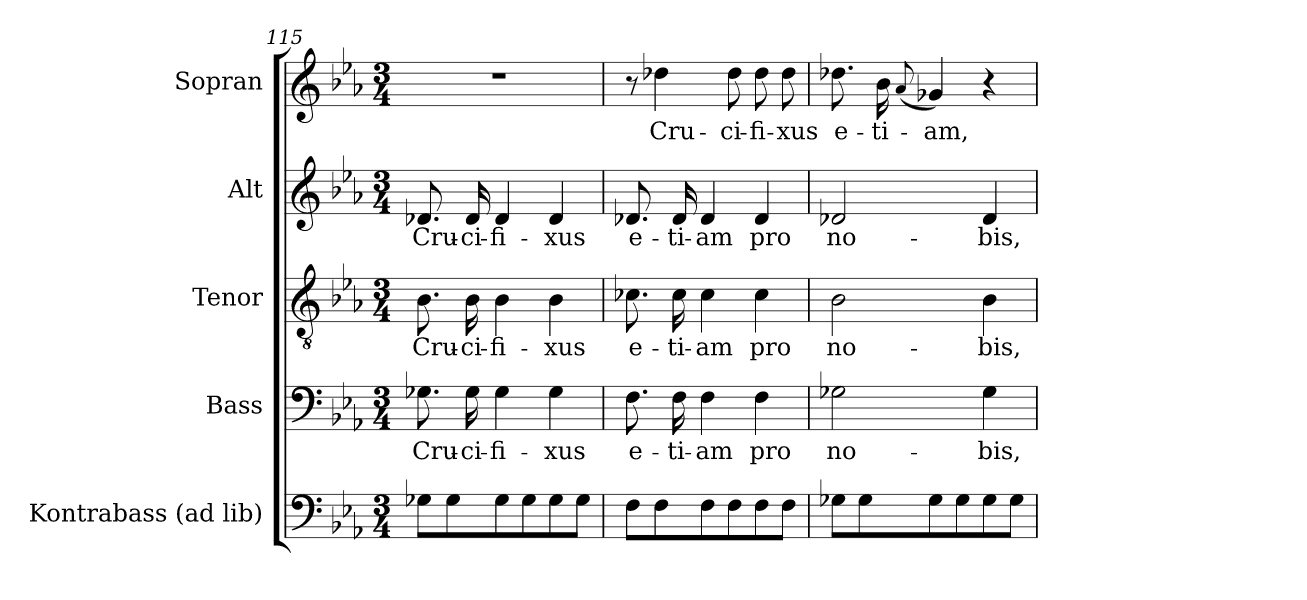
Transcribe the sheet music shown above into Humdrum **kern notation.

**kern	**kern	**text	**kern	**text	**kern	**text	**kern	**text
*part5	*part4	*part4	*part3	*part3	*part2	*part2	*part1	*part1
*staff5	*staff4	*staff4	*staff3	*staff3	*staff2	*staff2	*staff1	*staff1
*I"Kontrabass (ad lib)	*I"Bass	*	*I"Tenor	*	*I"Alt	*	*I"Sopran	*
*I'Kb.	*I'B.	*	*I'T.	*	*I'A.	*	*I'S.	*
*clefF4	*clefF4	*	*clefGv2	*	*clefG2	*	*clefG2	*
*ITrd7c12	*	*	*	*	*	*	*	*
*k[b-e-a-]	*k[b-e-a-]	*	*k[b-e-a-]	*	*k[b-e-a-]	*	*k[b-e-a-]	*
*E-:	*E-:	*	*E-:	*	*E-:	*	*E-:	*
*M3/4	*M3/4	*	*M3/4	*	*M3/4	*	*M3/4	*
=115	=115	=115	=115	=115	=115	=115	=115	=115
!	!	!LO:LY:b	!	!LO:LY:b	!	!LO:LY:b	!	!
8GG-X\L	8.G-X\	Cru-	8.B-\	Cru-	8.d-X/	Cru-	2.r	.
8GG-\	.	.	.	.	.	.	.	.
!	!	!LO:LY:b	!	!LO:LY:b	!	!LO:LY:b	!	!
.	16G-\	-ci-	16B-\	-ci-	16d-/	-ci-	.	.
!	!	!LO:LY:b	!	!LO:LY:b	!	!LO:LY:b	!	!
8GG-\	4G-\	-fi-	4B-\	-fi-	4d-/	-fi-	.	.
8GG-\	.	.	.	.	.	.	.	.
!	!	!LO:LY:b	!	!LO:LY:b	!	!LO:LY:b	!	!
8GG-\	4G-\	-xus	4B-\	-xus	4d-/	-xus	.	.
8GG-\J	.	.	.	.	.	.	.	.
!!LO:PB:g=z
=116	=116	=116	=116	=116	=116	=116	=116	=116
!	!	!LO:LY:b	!	!LO:LY:b	!	!LO:LY:b	!	!
8FF\L	8.F\	e-	8.c-X\	e-	8.d-X/	e-	8r	.
!	!	!	!	!	!	!	!	!LO:LY:b
8FF\	.	.	.	.	.	.	4dd-X\	Cru-
!	!	!LO:LY:b	!	!LO:LY:b	!	!LO:LY:b	!	!
.	16F\	-ti-	16c-\	-ti-	16d-/	-ti-	.	.
!	!	!LO:LY:b	!	!LO:LY:b	!	!LO:LY:b	!	!
8FF\	4F\	-am	4c-\	-am	4d-/	-am	.	.
!	!	!	!	!	!	!	!	!LO:LY:b
8FF\	.	.	.	.	.	.	8dd-\	-ci-
!	!	!LO:LY:b	!	!LO:LY:b	!	!LO:LY:b	!	!LO:LY:b
8FF\	4F\	pro	4c-\	pro	4d-/	pro	8dd-\	-fi-
!	!	!	!	!	!	!	!	!LO:LY:b
8FF\J	.	.	.	.	.	.	8dd-\	-xus
=117	=117	=117	=117	=117	=117	=117	=117	=117
!	!	!LO:LY:b	!	!LO:LY:b	!	!LO:LY:b	!	!LO:LY:b
8GG-X\L	2G-X\	no-	2B-\	no-	2d-X/	no-	8.dd-X\	e-
8GG-\	.	.	.	.	.	.	.	.
!	!	!	!	!	!	!	!	!LO:LY:b
.	.	.	.	.	.	.	16b-\	-ti-
.	.	.	.	.	.	.	(<8qqa-/	.
!	!	!	!	!	!	!	!	!LO:LY:b
8GG-\	.	.	.	.	.	.	4g-X/)	-am,
8GG-\	.	.	.	.	.	.	.	.
!	!	!LO:LY:b	!	!LO:LY:b	!	!LO:LY:b	!	!
8GG-\	4G-\	-bis,	4B-\	-bis,	4d-/	-bis,	4r	.
8GG-\J	.	.	.	.	.	.	.	.
=	=	=	=	=	=	=	=	=
*-	*-	*-	*-	*-	*-	*-	*-	*-
